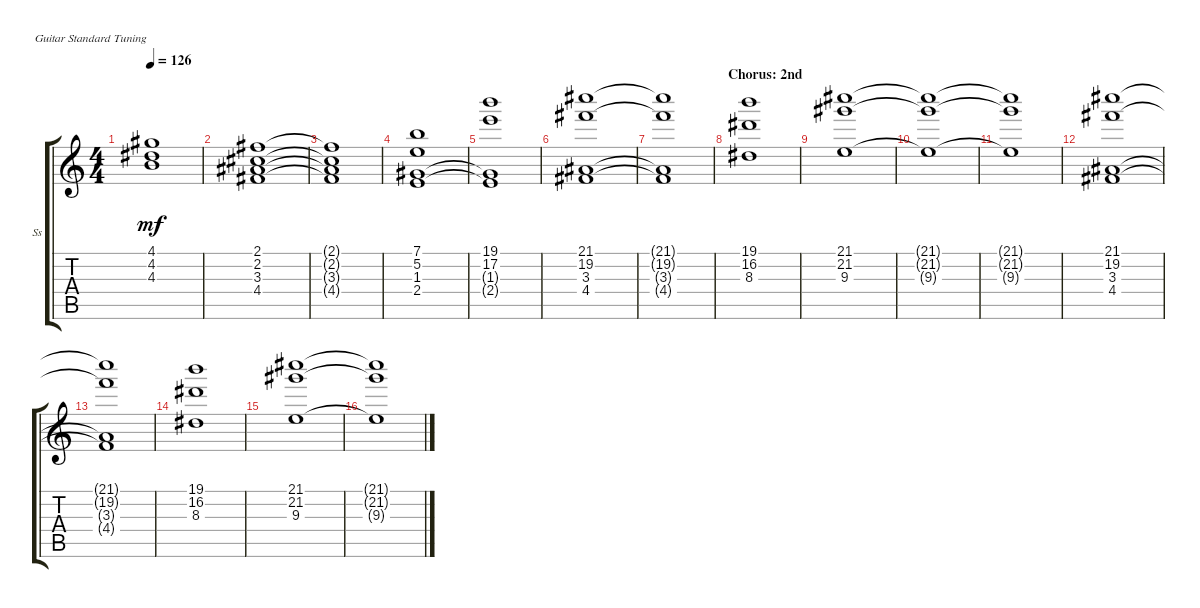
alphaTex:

\defaultSystemsLayout 4
\bracketExtendMode groupsimilarinstruments
\firstSystemTrackNameOrientation horizontal
\otherSystemsTrackNameOrientation horizontal
\track ("Strings" "Ss") {instrument acousticguitarsteel}
\staff {score tabs}
\tuning (E4 B3 G3 D3 A2 E2)
\ts (4 4)
\tempo 126
\clef g2
\scale
0.333333
\ks c
(4.3{t} 4.2{t} 4.1{t}).1{dy mf} |
\scale
0.333333 (2.1 2.2 3.3 4.4).1 |
\scale
0.333333 (2.1{t} 2.2{t} 3.3{t} 4.4{t}).1 |
\scale
0.333333 (7.1 5.2 1.3 2.4).1 |
\scale
0.333333 (19.1 17.2 1.3{t} 2.4{t}).1 |
\scale
0.333333 (21.1 19.2 3.3 4.4).1 |
\scale
0.333333 (21.1{t} 19.2{t} 3.3{t} 4.4{t}).1 |
\section ("" "Chorus: 2nd")
\scale
0.333333 (19.1 16.2 8.3).1 |
\scale
0.333333 (21.1 21.2 9.3).1 |
\scale
0.333333 (21.1{t} 21.2{t} 9.3{t}).1 |
\scale
0.333333 (21.1{t} 21.2{t} 9.3{t}).1 |
\scale
0.333333 (21.1 19.2 3.3 4.4).1 |
\scale
0.333333 (21.1{t} 19.2{t} 3.3{t} 4.4{t}).1 |
\scale
0.333333 (19.1 16.2 8.3).1 |
\scale
0.333333 (21.1 21.2 9.3).1 |
\scale
0.333333 (21.1{t} 21.2{t} 9.3{t}).1
